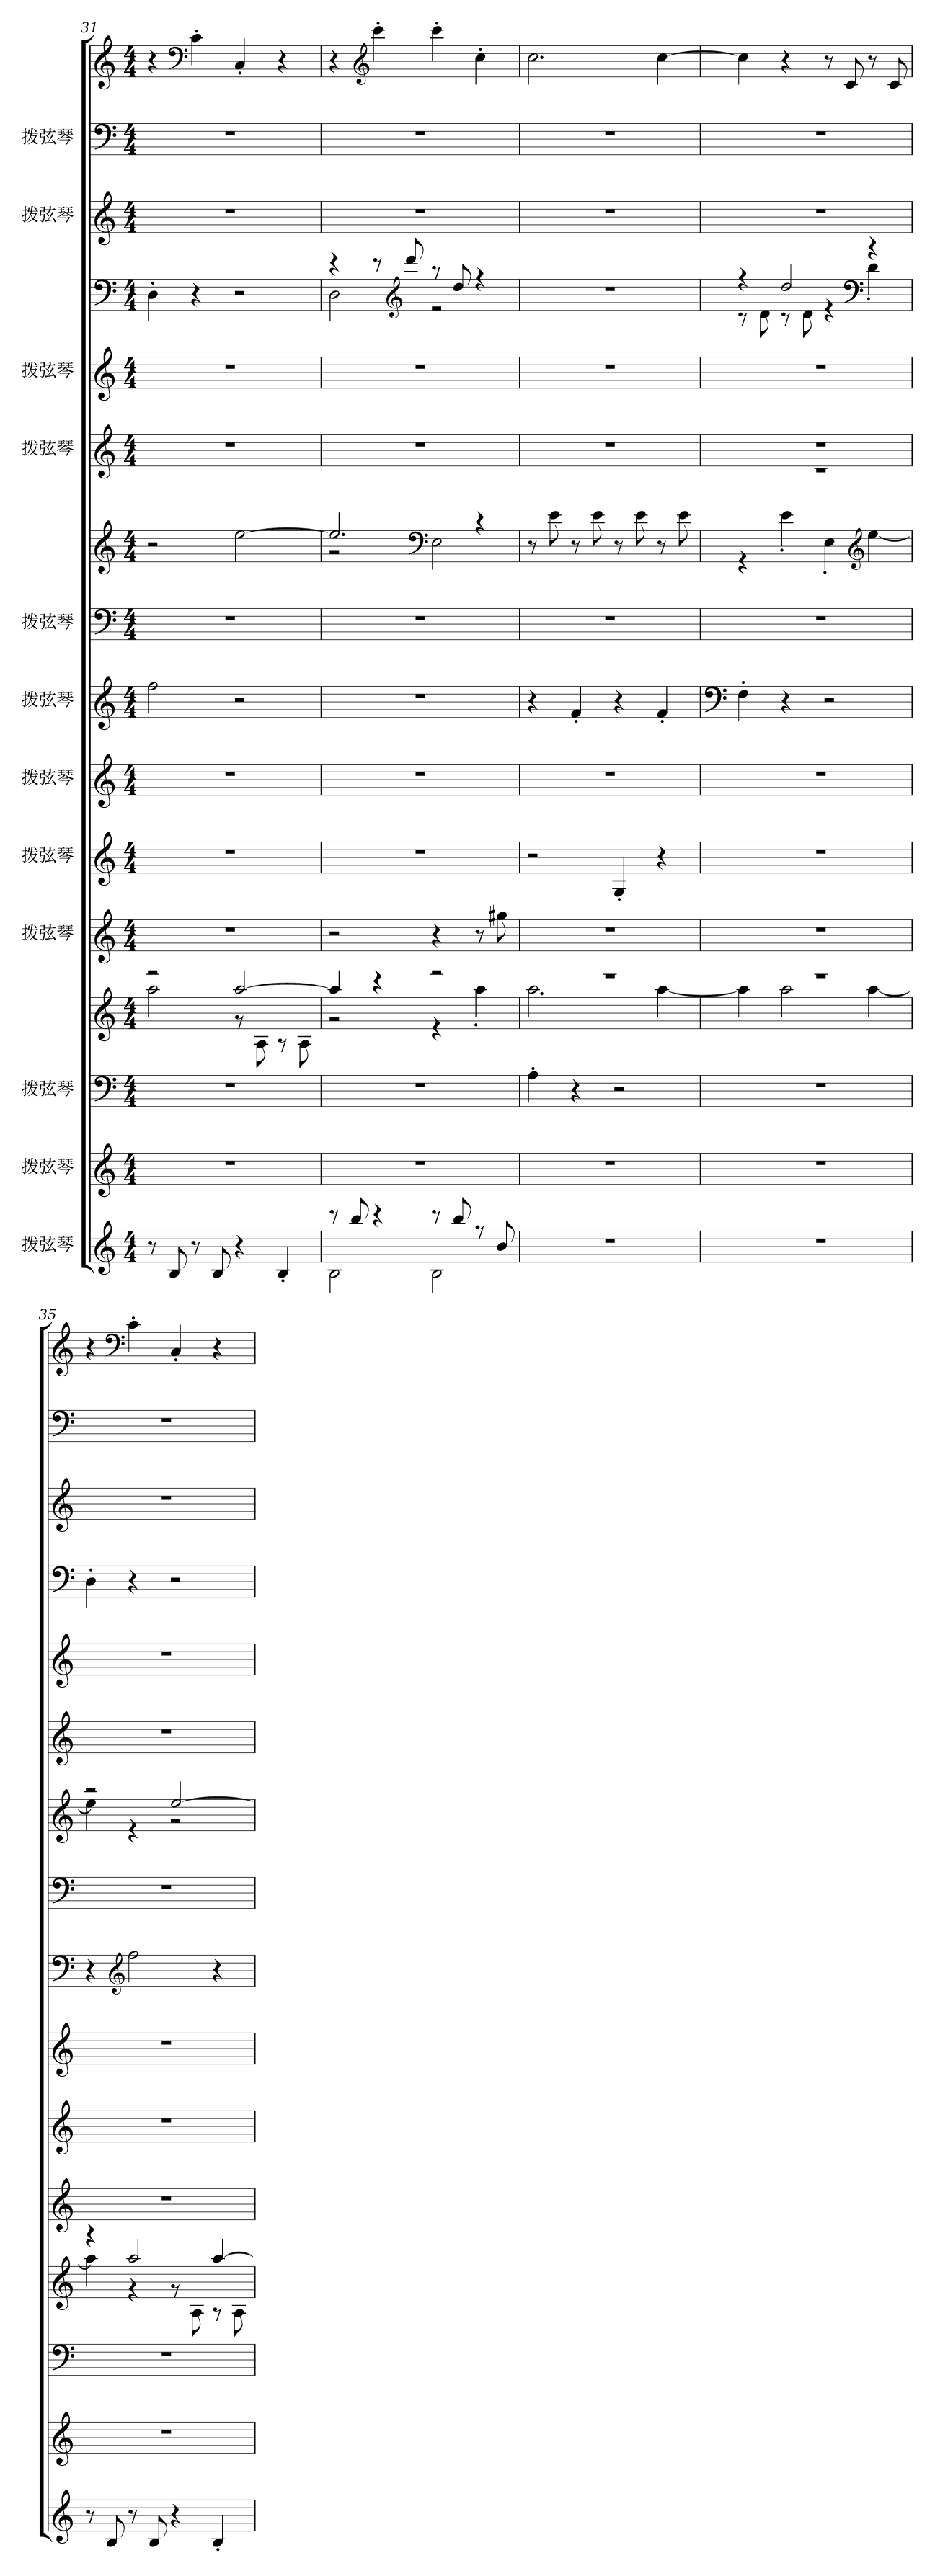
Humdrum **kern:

**kern	**kern	**kern	**kern	**kern	**kern	**kern	**kern	**kern	**kern	**kern	**kern	**kern	**kern	**kern	**kern
*part12	*part11	*part10	*part10	*part9	*part8	*part7	*part6	*part5	*part5	*part4	*part3	*part3	*part2	*part1	*part1
*staff16	*staff15	*staff14	*staff13	*staff12	*staff11	*staff10	*staff9	*staff8	*staff7	*staff6	*staff5	*staff4	*staff3	*staff2	*staff1
*I"拨弦琴	*I"拨弦琴	*I"拨弦琴	*	*I"拨弦琴	*I"拨弦琴	*I"拨弦琴	*I"拨弦琴	*I"拨弦琴	*	*I"拨弦琴	*I"拨弦琴	*	*I"拨弦琴	*I"拨弦琴	*
*clefG2	*clefG2	*clefF4	*clefG2	*clefG2	*clefG2	*clefG2	*clefG2	*clefF4	*clefG2	*clefG2	*clefG2	*clefF4	*clefG2	*clefF4	*clefG2
*k[]	*k[]	*k[]	*k[]	*k[]	*k[]	*k[]	*k[]	*k[]	*k[]	*k[]	*k[]	*k[]	*k[]	*k[]	*k[]
*M4/4	*M4/4	*M4/4	*M4/4	*M4/4	*M4/4	*M4/4	*M4/4	*M4/4	*M4/4	*M4/4	*M4/4	*M4/4	*M4/4	*M4/4	*M4/4
=31	=31	=31	=31	=31	=31	=31	=31	=31	=31	=31	=31	=31	=31	=31	=31
*	*	*	*^	*	*	*	*	*	*	*	*	*	*	*	*
8r	1r	1r	2r	2aa\	1r	1r	1r	2ff\	1r	2r	1r	1r	4D'\	1r	1r	4r
8B/	.	.	.	.	.	.	.	.	.	.	.	.	.	.	.	.
*	*	*	*	*	*	*	*	*	*	*	*	*	*	*	*	*clefF4
8r	.	.	.	.	.	.	.	.	.	.	.	.	4r	.	.	4c'\
8B/	.	.	.	.	.	.	.	.	.	.	.	.	.	.	.	.
4r	.	.	[2aa/	8r	.	.	.	2r	.	[2ee\	.	.	2r	.	.	4C'/
.	.	.	.	8A\	.	.	.	.	.	.	.	.	.	.	.	.
4B'/	.	.	.	8r	.	.	.	.	.	.	.	.	.	.	.	4r
.	.	.	.	8A\	.	.	.	.	.	.	.	.	.	.	.	.
!!LO:PB:g=z
=32	=32	=32	=32	=32	=32	=32	=32	=32	=32	=32	=32	=32	=32	=32	=32	=32
*^	*	*	*	*	*	*	*	*	*	*^	*	*	*^	*	*	*
8r	2B\	1r	1r	4aa/]	2r	2r	1r	1r	1r	1r	2.ee/]	2r	1r	1r	4r	2D\	1r	1r	4r
8bb/	.	.	.	.	.	.	.	.	.	.	.	.	.	.	.	.	.	.	.
*	*	*	*	*	*	*	*	*	*	*	*	*	*	*	*	*	*	*	*clefG2
4r	.	.	.	4r	.	.	.	.	.	.	.	.	.	.	8r	.	.	.	4ccc'\
*	*	*	*	*	*	*	*	*	*	*	*	*	*	*	*clefG2	*	*	*	*
.	.	.	.	.	.	.	.	.	.	.	.	.	.	.	8ddd/	.	.	.	.
*	*	*	*	*	*	*	*	*	*	*	*clefF4	*	*	*	*	*	*	*	*
8r	2B\	.	.	2r	4r	4r	.	.	.	.	.	2E\	.	.	8r	2r	.	.	4ccc'\
8bb/	.	.	.	.	.	.	.	.	.	.	.	.	.	.	8dd/	.	.	.	.
8r	.	.	.	.	4aa'\	8r	.	.	.	.	4r	.	.	.	4r	.	.	.	4cc'\
8b/	.	.	.	.	.	8gg#X\	.	.	.	.	.	.	.	.	.	.	.	.	.
*v	*v	*	*	*	*	*	*	*	*	*	*v	*v	*	*	*v	*v	*	*	*
=33	=33	=33	=33	=33	=33	=33	=33	=33	=33	=33	=33	=33	=33	=33	=33	=33
1r	1r	4A'\	1r	2.aa\	1r	2r	1r	4r	1r	8r	1r	1r	1r	1r	1r	2.cc\
.	.	.	.	.	.	.	.	.	.	8e\	.	.	.	.	.	.
.	.	4r	.	.	.	.	.	4f'/	.	8r	.	.	.	.	.	.
.	.	.	.	.	.	.	.	.	.	8e\	.	.	.	.	.	.
.	.	2r	.	.	.	4G'/	.	4r	.	8r	.	.	.	.	.	.
.	.	.	.	.	.	.	.	.	.	8e\	.	.	.	.	.	.
.	.	.	.	[4aa\	.	4r	.	4f'/	.	8r	.	.	.	.	.	[4cc\
.	.	.	.	.	.	.	.	.	.	8e\	.	.	.	.	.	.
=34	=34	=34	=34	=34	=34	=34	=34	=34	=34	=34	=34	=34	=34	=34	=34	=34
*	*	*	*	*	*	*	*	*clefF4	*	*	*	*	*	*	*	*
*	*	*	*	*	*	*	*	*	*	*^	*	*	*^	*	*	*
1r	1r	1r	1r	4aa\]	1r	1r	1r	4F'\	1r	1r	4r	1r	1r	4r	8r	1r	1r	4cc\]
.	.	.	.	.	.	.	.	.	.	.	.	.	.	.	8d\	.	.	.
.	.	.	.	2aa\	.	.	.	4r	.	.	4e'\	.	.	2dd/	8r	.	.	4r
.	.	.	.	.	.	.	.	.	.	.	.	.	.	.	8d\	.	.	.
.	.	.	.	.	.	.	.	2r	.	.	4E'\	.	.	.	4r	.	.	8r
.	.	.	.	.	.	.	.	.	.	.	.	.	.	.	.	.	.	8c/
*	*	*	*	*	*	*	*	*	*	*clefG2	*	*	*	*clefF4	*	*	*	*
.	.	.	.	[4aa\	.	.	.	.	.	.	[4ee\	.	.	4r	4d'\	.	.	8r
.	.	.	.	.	.	.	.	.	.	.	.	.	.	.	.	.	.	8c/
*	*	*	*	*	*	*	*	*	*	*	*	*	*	*v	*v	*	*	*
=35	=35	=35	=35	=35	=35	=35	=35	=35	=35	=35	=35	=35	=35	=35	=35	=35	=35
8r	1r	1r	4r	4aa\]	1r	1r	1r	4r	1r	2r	4ee\]	1r	1r	4D'\	1r	1r	4r
8B/	.	.	.	.	.	.	.	.	.	.	.	.	.	.	.	.	.
*	*	*	*	*	*	*	*	*clefG2	*	*	*	*	*	*	*	*	*clefF4
8r	.	.	2aa/	4r	.	.	.	2ff\	.	.	4r	.	.	4r	.	.	4c'\
8B/	.	.	.	.	.	.	.	.	.	.	.	.	.	.	.	.	.
4r	.	.	.	8r	.	.	.	.	.	[2ee/	2r	.	.	2r	.	.	4C'/
.	.	.	.	8A\	.	.	.	.	.	.	.	.	.	.	.	.	.
4B'/	.	.	[4aa/	8r	.	.	.	4r	.	.	.	.	.	.	.	.	4r
.	.	.	.	8A\	.	.	.	.	.	.	.	.	.	.	.	.	.
*	*	*	*v	*v	*	*	*	*	*	*v	*v	*	*	*	*	*	*
=	=	=	=	=	=	=	=	=	=	=	=	=	=	=	=
*-	*-	*-	*-	*-	*-	*-	*-	*-	*-	*-	*-	*-	*-	*-	*-
